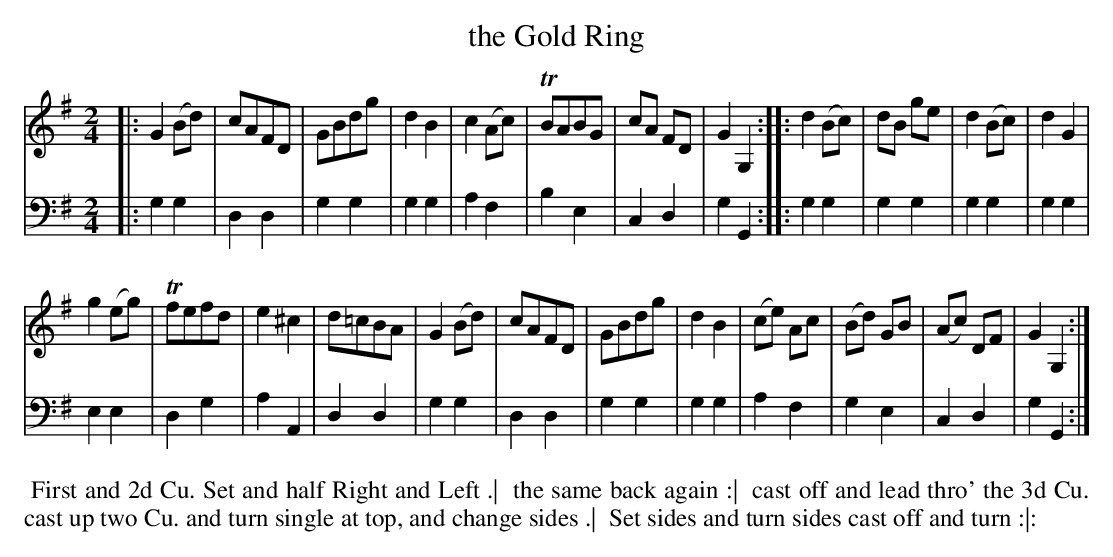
X:1
T: the Gold Ring
M: 2/4
L: 1/8
K: G
V: 1
|:\
G2(Bd) | cAFD | GBdg | d2B2 |\
c2(Ac) | TBABG | cA FD | G2G,2 :|\
|: d2(Bc) | dB ge | d2(Bc) | d2G2 |
g2(eg) | Tfefd | e2^c2 | d=cBA |\
G2(Bd) | cAFD | GBdg | d2B2 |\
(ce) Ac | (Bd) GB | (Ac) DF | G2G,2 :|
V: 2 clef=bass middle=d
|:\
g2g2 | d2d2 | g2g2 | g2g2 |\
a2f2 | b2e2 | c2d2 | g2G2 :|\
|:\
g2g2 | g2g2 | g2g2 | g2g2 |
e2e2 | d2g2 | a2A2 | d2d2 |\
g2g2 | d2d2 | g2g2 | g2g2 |\
a2f2 | g2e2 | c2d2 | g2G2 :|
